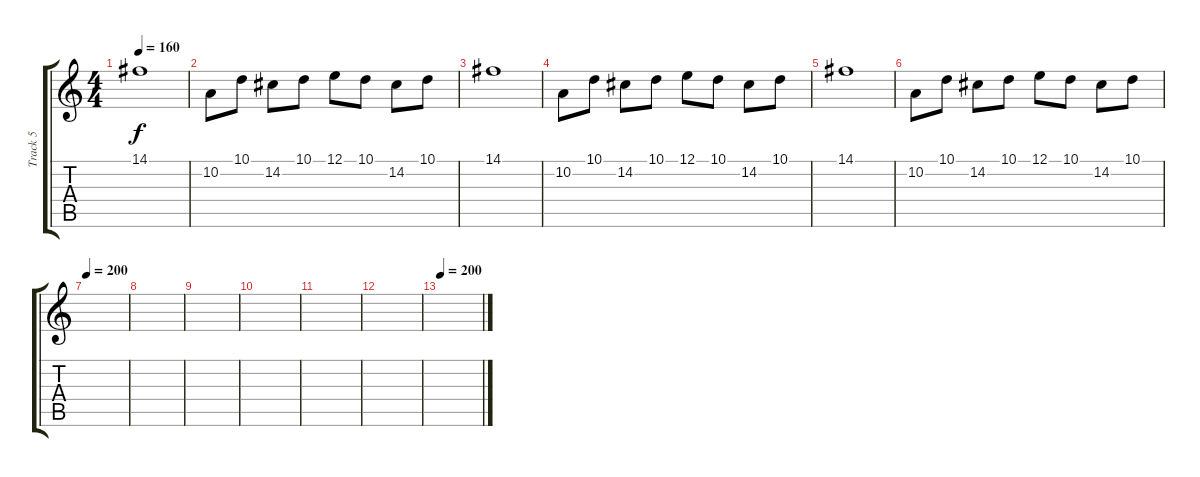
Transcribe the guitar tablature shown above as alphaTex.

\track ("Track 5" "Track 5") {instrument bagpipe}
\staff {score tabs}
\tuning (E4 B3 G3 D3 A2 E2) {hide}
\ts (4 4)
\tempo 160
\clef g2
\ks c
14.1.1{dy f} |
10.2.8 10.1.8 14.2.8 10.1.8 12.1.8 10.1.8 14.2.8 10.1.8 |
14.1.1 |
10.2.8 10.1.8 14.2.8 10.1.8 12.1.8 10.1.8 14.2.8 10.1.8 |
14.1.1 |
10.2.8 10.1.8 14.2.8 10.1.8 12.1.8 10.1.8 14.2.8 10.1.8 |
\tempo 200
|
|
|
|
|
|
\tempo 200
